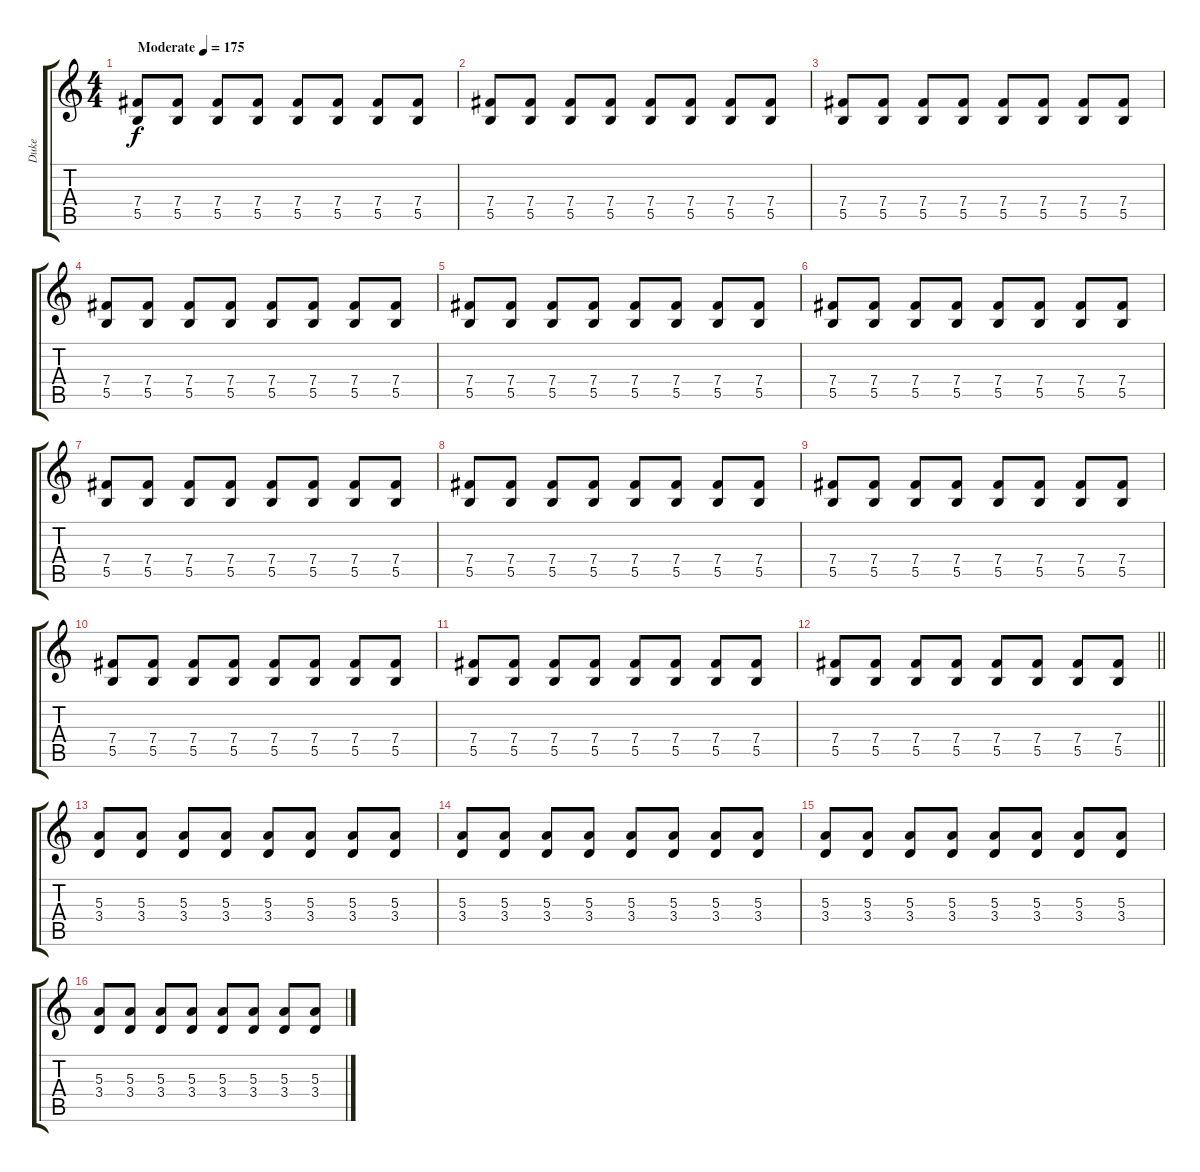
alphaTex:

\track ("Duke" "Duke") {instrument distortionguitar}
\staff {score tabs}
\tuning (Db4 Ab3 E3 B2 Gb2 B1) {hide}
\ts (4 4)
\tempo (175 "Moderate")
\clef g2
\ks c
(7.4 5.5).8{dy f volume 0 instrument overdrivenguitar} (7.4 5.5).8{volume 4} (7.4 5.5).8 (7.4 5.5).8 (7.4 5.5).8 (7.4 5.5).8 (7.4 5.5).8 (7.4 5.5).8 |
(7.4 5.5).8 (7.4 5.5).8 (7.4 5.5).8 (7.4 5.5).8 (7.4 5.5).8 (7.4 5.5).8 (7.4 5.5).8 (7.4 5.5).8 |
(7.4 5.5).8 (7.4 5.5).8 (7.4 5.5).8 (7.4 5.5).8 (7.4 5.5).8 (7.4 5.5).8 (7.4 5.5).8 (7.4 5.5).8 |
(7.4 5.5).8 (7.4 5.5).8 (7.4 5.5).8 (7.4 5.5).8 (7.4 5.5).8 (7.4 5.5).8 (7.4 5.5).8 (7.4 5.5).8 |
(7.4 5.5).8{volume 6} (7.4 5.5).8 (7.4 5.5).8 (7.4 5.5).8 (7.4 5.5).8 (7.4 5.5).8 (7.4 5.5).8 (7.4 5.5).8 |
(7.4 5.5).8 (7.4 5.5).8 (7.4 5.5).8 (7.4 5.5).8 (7.4 5.5).8 (7.4 5.5).8 (7.4 5.5).8 (7.4 5.5).8 |
(7.4 5.5).8 (7.4 5.5).8 (7.4 5.5).8 (7.4 5.5).8 (7.4 5.5).8 (7.4 5.5).8 (7.4 5.5).8 (7.4 5.5).8 |
(7.4 5.5).8 (7.4 5.5).8 (7.4 5.5).8 (7.4 5.5).8 (7.4 5.5).8 (7.4 5.5).8 (7.4 5.5).8 (7.4 5.5).8 |
(7.4 5.5).8{volume 8} (7.4 5.5).8 (7.4 5.5).8 (7.4 5.5).8 (7.4 5.5).8 (7.4 5.5).8 (7.4 5.5).8 (7.4 5.5).8 |
(7.4 5.5).8 (7.4 5.5).8 (7.4 5.5).8 (7.4 5.5).8 (7.4 5.5).8 (7.4 5.5).8 (7.4 5.5).8 (7.4 5.5).8 |
(7.4 5.5).8{volume 8 instrument overdrivenguitar} (7.4 5.5).8 (7.4 5.5).8 (7.4 5.5).8 (7.4 5.5).8 (7.4 5.5).8 (7.4 5.5).8 (7.4 5.5).8 |
\barLineRight lightlight
(7.4 5.5).8 (7.4 5.5).8 (7.4 5.5).8 (7.4 5.5).8 (7.4 5.5).8 (7.4 5.5).8 (7.4 5.5).8 (7.4 5.5).8 |
\section ("" "")
(5.3 3.4).8{volume 6} (5.3 3.4).8 (5.3 3.4).8 (5.3 3.4).8 (5.3 3.4).8 (5.3 3.4).8 (5.3 3.4).8 (5.3 3.4).8 |
(5.3 3.4).8 (5.3 3.4).8 (5.3 3.4).8 (5.3 3.4).8 (5.3 3.4).8 (5.3 3.4).8 (5.3 3.4).8 (5.3 3.4).8 |
(5.3 3.4).8 (5.3 3.4).8 (5.3 3.4).8 (5.3 3.4).8 (5.3 3.4).8 (5.3 3.4).8 (5.3 3.4).8 (5.3 3.4).8 |
(5.3 3.4).8 (5.3 3.4).8 (5.3 3.4).8 (5.3 3.4).8 (5.3 3.4).8 (5.3 3.4).8 (5.3 3.4).8 (5.3 3.4).8
